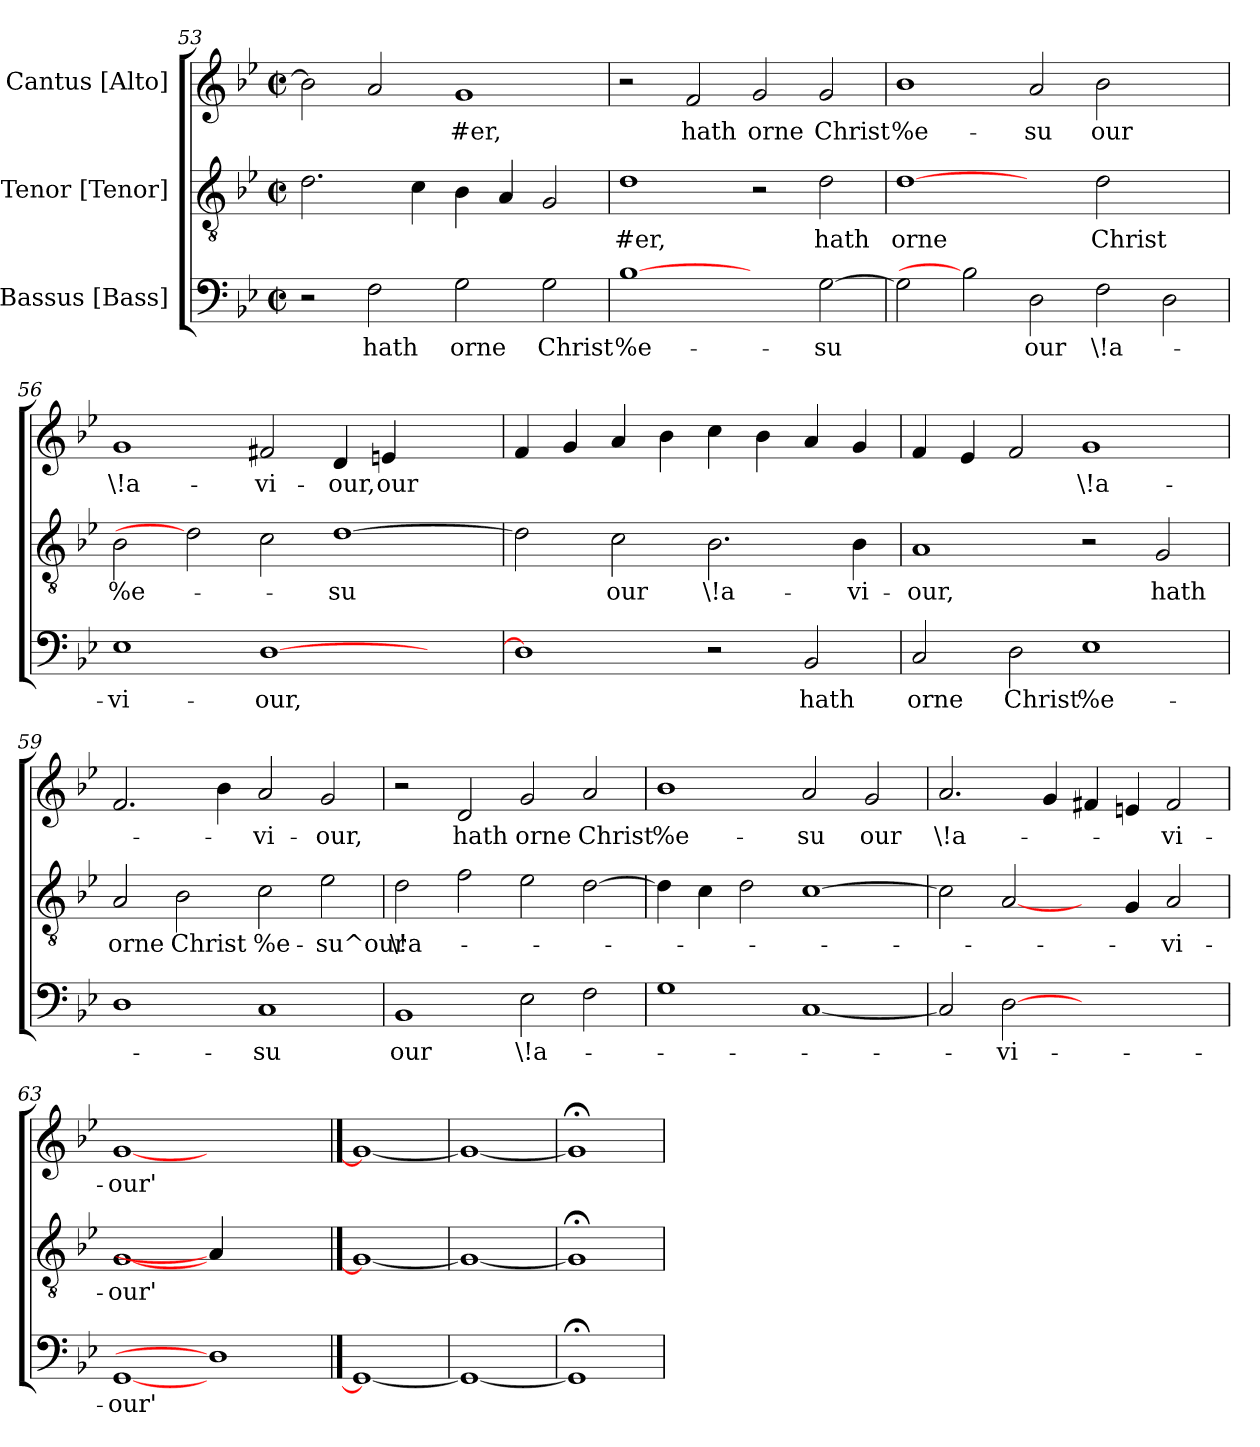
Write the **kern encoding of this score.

**kern	**text	**kern	**text	**kern	**text
*part3	*part3	*part2	*part2	*part1	*part1
*staff3	*staff3	*staff2	*staff2	*staff1	*staff1
*I"Bassus [Bass]	*	*I"Tenor [Tenor]	*	*I"Cantus [Alto]	*
*clefF4	*	*clefGv2	*	*clefG2	*
*k[b-e-]	*	*k[b-e-]	*	*k[b-e-]	*
*B-:	*	*B-:	*	*B-:	*
*M2/2	*	*M2/2	*	*M2/2	*
*met(c|)	*	*met(c|)	*	*met(c|)	*
=53	=53	=53	=53	=53	=53
2r	.	2.d\	.	2b-\]	.
!	!LO:LY:b:rj	!	!	!	!
2F\	hath	.	.	2a/	.
.	.	4c\	.	.	.
!	!LO:LY:b:rj	!	!	!	!LO:LY:b
2G\	orne	4B-\	.	1g	-#er,
.	.	4A/	.	.	.
!	!LO:LY:b:rj	!	!	!	!
2G\	Christ	2G/	.	.	.
=54	=54	=54	=54	=54	=54
!	!LO:LY:b:rj	!	!LO:LY:b	!	!
[1B-	%e-	1d	-#er,	2r	.
!	!	!	!	!	!LO:LY:b
.	.	.	.	2f/	hath
!	!	!	!	!	!LO:LY:b
2ryy	.	2r	.	2g/	orne
!	!LO:LY:b:rj	!	!LO:LY:b	!	!LO:LY:b
[>2G\	-su	2d\	hath	2g/	Christ
=55	=55	=55	=55	=55	=55
!	!	!	!LO:LY:b	!	!LO:LY:b
2G\]	.	[1d	orne	1b-	%e-
2B-]	.	.	.	.	.
!	!LO:LY:b:rj	!	!	!	!LO:LY:b
2D\	our	2ryy	.	2a/	-su
!	!LO:LY:b:rj	!	!LO:LY:b	!	!LO:LY:b
2F\	\!a-	2d\	Christ	2b-\	our
2D\	.	2ryy	.	2ryy	.
!!LO:LB:g=z
=56	=56	=56	=56	=56	=56
!	!LO:LY:b:rj	!	!LO:LY:b	!	!LO:LY:b
1E-	-vi-	2B-\	%e-	1g	\!a-
.	.	2d]	.	.	.
!	!LO:LY:b:rj	!	!	!	!LO:LY:b
[>1D	-our,	2c\	.	2f#X/	-vi-
!	!	!	!LO:LY:b	!	!LO:LY:b
.	.	[>1d	-su	4d/	-our,
!	!	!	!	!	!LO:LY:b
.	.	.	.	4en/	our
2ryy	.	.	.	2ryy	.
=57	=57	=57	=57	=57	=57
1D]	.	2d\]	.	4f/	.
.	.	.	.	4g/	.
!	!	!	!LO:LY:b	!	!
.	.	2c\	our	4a/	.
.	.	.	.	4b-\	.
!	!	!	!LO:LY:b	!	!
2r	.	2.B-\	\!a-	4cc\	.
.	.	.	.	4b-\	.
!	!LO:LY:b:rj	!	!	!	!
2BB-/	hath	.	.	4a/	.
!	!	!	!LO:LY:b	!	!
.	.	4B-\	-vi-	4g/	.
=58	=58	=58	=58	=58	=58
!	!LO:LY:b:rj	!	!LO:LY:b	!	!
2C/	orne	1A	-our,	4f/	.
.	.	.	.	4e-/	.
!	!LO:LY:b:rj	!	!	!	!
2D\	Christ	.	.	2f/	.
!	!LO:LY:b:rj	!	!	!	!LO:LY:b
1E-	%e-	2r	.	1g	\!a-
!	!	!	!LO:LY:b	!	!
.	.	2G/	hath	.	.
=59	=59	=59	=59	=59	=59
!	!	!	!LO:LY:b	!	!
1D	.	2A/	orne	2.f/	.
!	!	!	!LO:LY:b	!	!
.	.	2B-\	Christ	.	.
.	.	.	.	4b-\	.
!	!LO:LY:b:rj	!	!LO:LY:b	!	!LO:LY:b
1C	-su	2c\	%e-	2a/	-vi-
!	!	!	!LO:LY:b	!	!LO:LY:b
.	.	2e-\	-su^our	2g/	-our,
!!LO:PB:g=z
=60	=60	=60	=60	=60	=60
!	!LO:LY:b:rj	!	!LO:LY:b	!	!
1BB-	our	2d\	\!a-	2r	.
!	!	!	!	!	!LO:LY:b
.	.	2f\	.	2d/	hath
!	!LO:LY:b:rj	!	!	!	!LO:LY:b
2E-\	\!a-	2e-\	.	2g/	orne
!	!	!	!	!	!LO:LY:b
2F\	.	[>2d\	.	2a/	Christ
=61	=61	=61	=61	=61	=61
!	!	!	!	!	!LO:LY:b
1G	.	4d\]	.	1b-	%e-
.	.	4c\	.	.	.
.	.	2d\	.	.	.
!	!	!	!	!	!LO:LY:b
[<1C	.	[>1c	.	2a/	-su
!	!	!	!	!	!LO:LY:b
.	.	.	.	2g/	our
=62	=62	=62	=62	=62	=62
!	!	!	!	!	!LO:LY:b
2C/]	.	2c\]	.	2.a/	\!a-
!	!LO:LY:b:rj	!	!	!	!
[2D	-vi-	[2A/	.	.	.
.	.	.	.	4g/	.
1ryy	.	4ryy	.	4f#X/	.
.	.	4G/	.	4en/	.
!	!	!	!LO:LY:b	!	!LO:LY:b
.	.	2A/	-vi-	2f#/	-vi-
=63	=63	=63	=63	=63	=63
!	!LO:LY:b:rj	!	!LO:LY:b	!	!LO:LY:b
[1GG	-our'	[1G	-our'	[1g	-our'
1D]	.	4A/]	.	1ryy	.
.	.	2.ryy	.	.	.
==64	==64	==64	==64	==64	==64
1GG_	.	1G_	.	1g_	.
=65	=65	=65	=65	=65	=65
1GG_	.	1G_	.	1g_	.
=66	=66	=66	=66	=66	=66
1GG;<]	.	1G;<]	.	1g;<]	.
=	=	=	=	=	=
*-	*-	*-	*-	*-	*-
